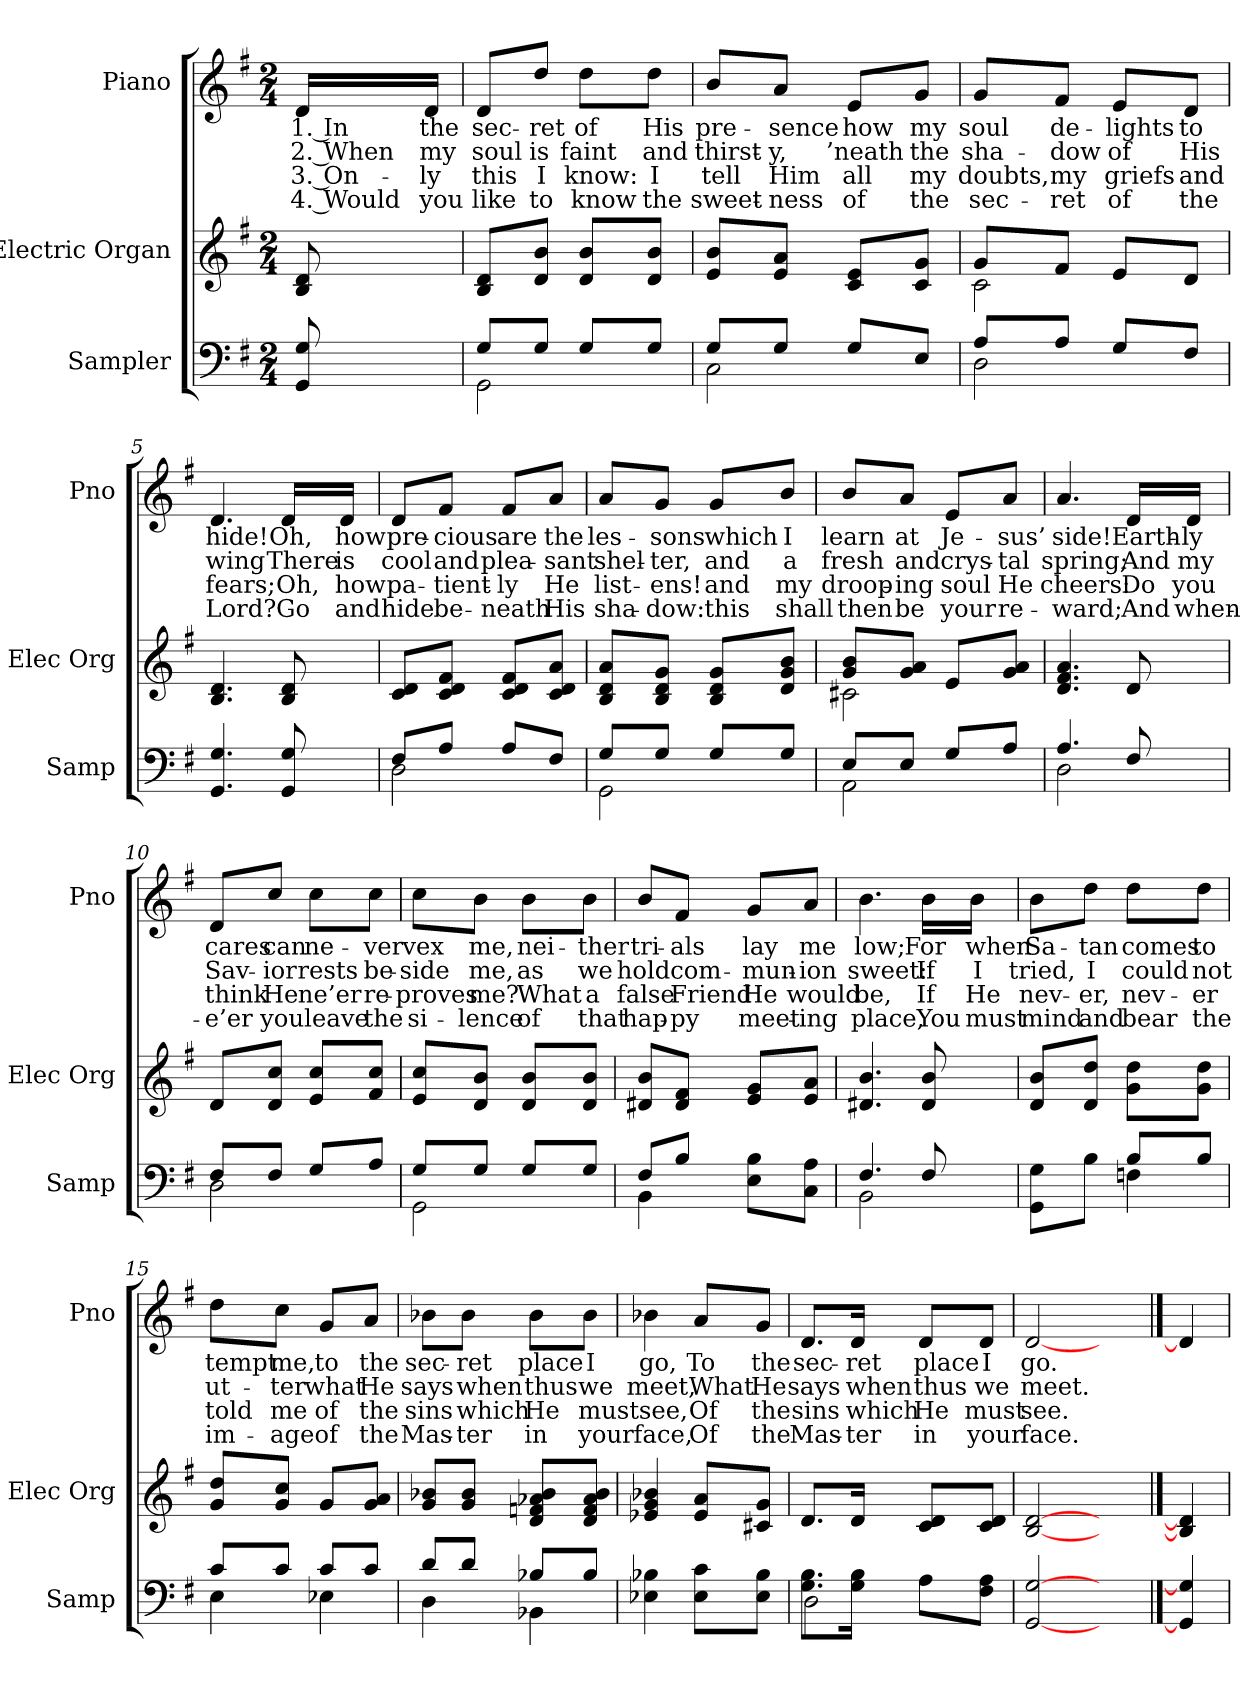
**kern	**kern	**kern	**text	**text	**text	**text
*part3	*part2	*part1	*part1	*part1	*part1	*part1
*staff3	*staff2	*staff1	*staff1	*staff1	*staff1	*staff1
*I"Sampler	*I"Electric Organ	*I"Piano	*	*	*	*
*I'Samp	*I'Elec Org	*I'Pno	*	*	*	*
*clefF4	*clefG2	*clefG2	*	*	*	*
*k[f#]	*k[f#]	*k[f#]	*	*	*	*
*G:	*G:	*G:	*	*	*	*
*M2/4	*M2/4	*M2/4	*	*	*	*
=1	=1	=1	=1	=1	=1	=1
8GG 8G	8B 8d	16d/LL	1. In	2. When	3. On-	4. Would
.	.	16d/JJ	the	my	-ly	you
=2	=2	=2	=2	=2	=2	=2
*^	*	*	*	*	*	*
8G/L	2GG	8B/ 8d/L	8d/L	sec-	soul	this	like
8G/J	.	8d/ 8b/J	8dd/J	-ret	is	I	to
8G/L	.	8d/ 8b/L	8dd\L	of	faint	know:	know
8G/J	.	8d/ 8b/J	8dd\J	His	and	I	the
=3	=3	=3	=3	=3	=3	=3	=3
8G/L	2C	8e/ 8b/L	8b/L	pre-	thirst-	tell	sweet-
8G/J	.	8e/ 8a/J	8a/J	-sence	-y,	Him	-ness
8G/L	.	8c/ 8e/L	8e/L	how	’neath	all	of
8E/J	.	8c/ 8g/J	8g/J	my	the	my	the
=4	=4	=4	=4	=4	=4	=4	=4
*	*	*^	*	*	*	*	*
8A/L	2D	8g/L	2c	8g/L	soul	sha-	doubts,	sec-
8A/J	.	8f#/J	.	8f#/J	de-	-dow	my	-ret
8G/L	.	8e/L	.	8e/L	-lights	of	griefs	of
8F#/J	.	8d/J	.	8d/J	to	His	and	the
*v	*v	*	*	*	*	*	*	*
*	*v	*v	*	*	*	*	*
=5	=5	=5	=5	=5	=5	=5
4.GG 4.G	4.B 4.d	4.d	hide!	wing	fears;	Lord?
8GG 8G	8B 8d	16d/LL	Oh,	There	Oh,	Go
.	.	16d/JJ	how	is	how	and
=6	=6	=6	=6	=6	=6	=6
*^	*	*	*	*	*	*
8F#/L	2D	8c/ 8d/L	8d/L	pre-	cool	pa-	hide
8A/J	.	8c/ 8d/ 8f#/J	8f#/J	-cious	and	-tient-	be-
8A/L	.	8c/ 8d/ 8f#/L	8f#/L	are	plea-	-ly	-neath
8F#/J	.	8c/ 8d/ 8a/J	8a/J	the	-sant	He	His
=7	=7	=7	=7	=7	=7	=7	=7
8G/L	2GG	8B/ 8d/ 8a/L	8a/L	les-	shel-	list-	sha-
8G/J	.	8B/ 8d/ 8g/J	8g/J	-sons	-ter,	-ens!	-dow:
8G/L	.	8B/ 8d/ 8g/L	8g/L	which	and	and	this
8G/J	.	8d/ 8g/ 8b/J	8b/J	I	a	my	shall
=8	=8	=8	=8	=8	=8	=8	=8
*	*	*^	*	*	*	*	*
8E/L	2AA	8g/ 8b/L	2c#X	8b/L	learn	fresh	droop-	then
8E/J	.	8g/ 8a/J	.	8a/J	at	and	-ing	be
8G/L	.	8e/L	.	8e/L	Je-	crys-	soul	your
8A/J	.	8g/ 8a/J	.	8a/J	-sus’	-tal	He	re-
*	*	*v	*v	*	*	*	*	*
=9	=9	=9	=9	=9	=9	=9	=9
4.A/	2D	4.d 4.f# 4.a	4.a	side!	spring;	cheers:	-ward;
8F#/	.	8d	16d/LL	Earth-	And	Do	And
.	.	.	16d/JJ	-ly	my	you	when-
=10	=10	=10	=10	=10	=10	=10	=10
8F#/L	2D	8d/L	8d/L	cares	Sav-	think	-e’er
8F#/J	.	8d/ 8cc/J	8cc/J	can	-ior	He	you
8G/L	.	8e/ 8cc/L	8cc\L	ne-	rests	ne’er	leave
8A/J	.	8f#/ 8cc/J	8cc\J	-ver	be-	re-	the
=11	=11	=11	=11	=11	=11	=11	=11
8G/L	2GG	8e/ 8cc/L	8cc\L	vex	-side	-proves	si-
8G/J	.	8d/ 8b/J	8b\J	me,	me,	me?	-lence
8G/L	.	8d/ 8b/L	8b\L	nei-	as	What	of
8G/J	.	8d/ 8b/J	8b\J	-ther	we	a	that
=12	=12	=12	=12	=12	=12	=12	=12
8F#/L	4BB	8d#X/ 8b/L	8b/L	tri-	hold	false	hap-
8B/J	.	8d#/ 8f#/J	8f#/J	-als	com-	Friend	-py
8E\ 8B\L	4ryy	8e/ 8g/L	8g/L	lay	-mun-	He	meet-
8C\ 8A\J	.	8e/ 8a/J	8a/J	me	-ion	would	-ing
=13	=13	=13	=13	=13	=13	=13	=13
4.F#/	2BB	4.d#X 4.b	4.b	low;	sweet:	be,	place,
8F#/	.	8d# 8b	16b\LL	For	If	If	You
.	.	.	16b\JJ	when	I	He	must
=14	=14	=14	=14	=14	=14	=14	=14
8GG\ 8G\L	4ryy	8d/ 8b/L	8b\L	Sa-	tried,	nev-	mind
8B\J	.	8d/ 8dd/J	8dd\J	-tan	I	-er,	and
8B/L	4Fn	8g\ 8dd\L	8dd\L	comes	could	nev-	bear
8B/J	.	8g\ 8dd\J	8dd\J	to	not	-er	the
=15	=15	=15	=15	=15	=15	=15	=15
8c/L	4E	8g/ 8dd/L	8dd\L	tempt	ut-	told	im-
8c/J	.	8g/ 8cc/J	8cc\J	me,	-ter	me	-age
8c/L	4E-X	8g/L	8g/L	to	what	of	of
8c/J	.	8g/ 8a/J	8a/J	the	He	the	the
=16	=16	=16	=16	=16	=16	=16	=16
8d/L	4D	8g/ 8b-X/L	8b-X\L	sec-	says	sins	Mas-
8d/J	.	8g/ 8b-/J	8b-\J	-ret	when	which	-ter
8B-X/L	4BB-X	8d/ 8fn/ 8a-X/ 8b-/L	8b-\L	place	thus	He	in
8B-/J	.	8d/ 8f/ 8a-/ 8b-/J	8b-\J	I	we	must	your
*v	*v	*	*	*	*	*	*
=17	=17	=17	=17	=17	=17	=17
4E-X 4B-X	4e-X 4g 4b-X	4b-X	go,	meet,	see,	face,
8E-\ 8c\L	8e-/ 8a/L	8a/L	To	What	Of	Of
8E-\ 8B-\J	8c#X/ 8g/J	8g/J	the	He	the	the
=18	=18	=18	=18	=18	=18	=18
*^	*	*	*	*	*	*
8.G\ 8.B\L	2D	8.d/L	8.d/L	sec-	says	sins	Mas-
16G\ 16B\Jk	.	16d/Jk	16d/Jk	-ret	when	which	-ter
8A\L	.	8c/ 8d/L	8d/L	place	thus	He	in
8F#\ 8A\J	.	8c/ 8d/J	8d/J	I	we	must	your
*v	*v	*	*	*	*	*	*
=19	=19	=19	=19	=19	=19	=19
[2GG [2G	[2B [2d	[2d	go.	meet.	see.	face.
4ryy	4ryy	4ryy	.	.	.	.
==20	==20	==20	==20	==20	==20	==20
4GG] 4G]	4B] 4d]	4d]	.	.	.	.
=	=	=	=	=	=	=
*-	*-	*-	*-	*-	*-	*-
